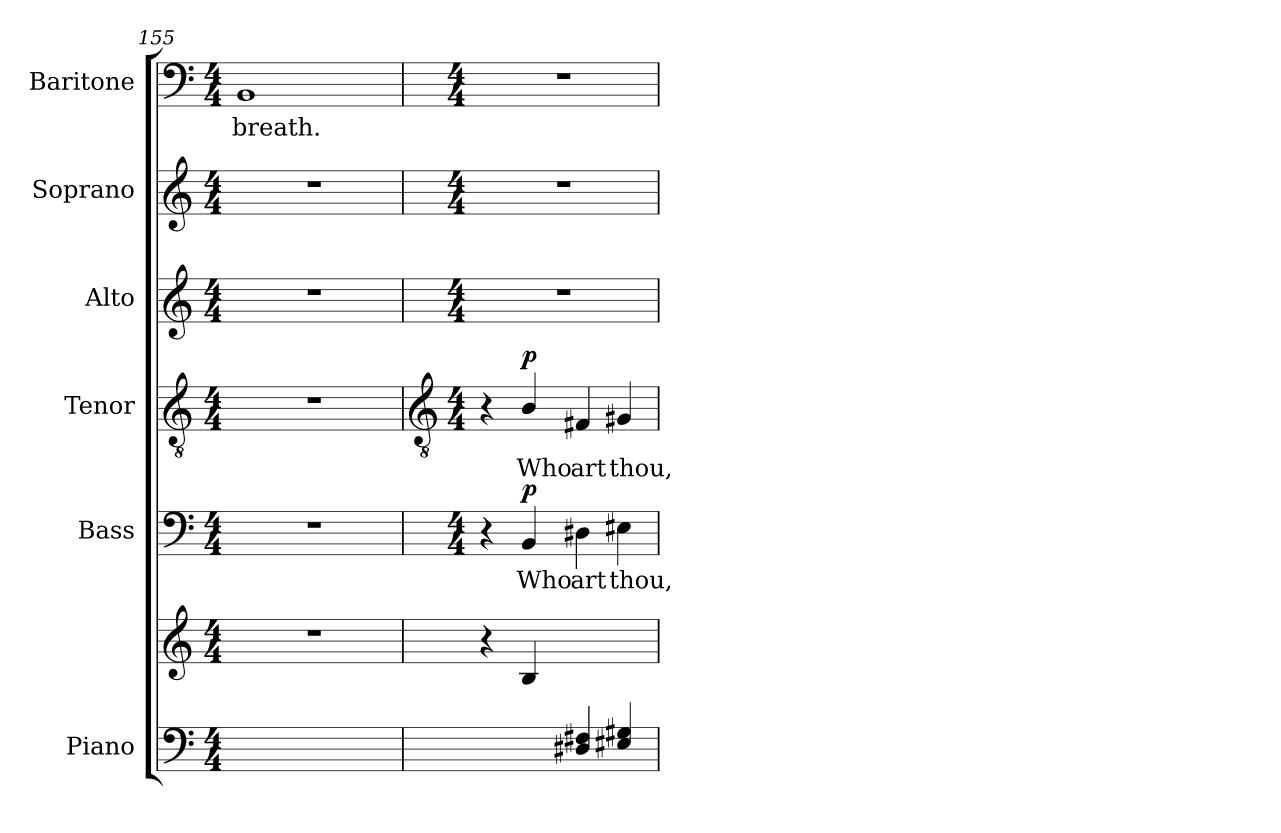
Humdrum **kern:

**kern	**kern	**kern	**text	**dynam	**kern	**text	**dynam	**kern	**kern	**kern	**text
*part6	*part6	*part5	*part5	*part5	*part4	*part4	*part4	*part3	*part2	*part1	*part1
*staff7	*staff6	*staff5	*staff5	*staff5	*staff4	*staff4	*staff4	*staff3	*staff2	*staff1	*staff1
*I"Piano	*	*I"Bass	*	*	*I"Tenor	*	*	*I"Alto	*I"Soprano	*I"Baritone	*
*	*	*I'B	*	*	*I'T	*	*	*I'A	*I'S	*	*
*clefF4	*clefG2	*clefF4	*	*	*clefGv2	*	*	*clefG2	*clefG2	*clefF4	*
*k[]	*k[]	*k[]	*	*	*k[]	*	*	*k[]	*k[]	*k[]	*
*C:	*C:	*C:	*	*	*C:	*	*	*C:	*C:	*C:	*
*M4/4	*M4/4	*M4/4	*	*	*M4/4	*	*	*M4/4	*M4/4	*M4/4	*
=155	=155	=155	=155	=155	=155	=155	=155	=155	=155	=155	=155
!	!	!	!	!	!	!	!	!	!	!	!LO:LY:b
4ryy	1r	1r	.	.	1r	.	.	1r	1r	1BB	breath.
4ryy	.	.	.	.	.	.	.	.	.	.	.
4ryy	.	.	.	.	.	.	.	.	.	.	.
4ryy	.	.	.	.	.	.	.	.	.	.	.
!!LO:LB:g=z
=156	=156	=156	=156	=156	=156	=156	=156	=156	=156	=156	=156
*	*	*	*	*	*clefGv2	*	*	*	*	*	*
*	*	*k[]	*	*	*k[]	*	*	*k[]	*k[]	*	*
*	*	*C:	*	*	*C:	*	*	*C:	*C:	*	*
*	*	*M4/4	*	*	*M4/4	*	*	*M4/4	*M4/4	*M4/4	*
*^	*^	*	*	*	*	*	*	*	*	*	*
2ryy	4ryy	4r	2ryy	4r	.	.	4r	.	.	1r	1r	1r	.
!	!	!	!	!	!LO:LY:b	!LO:DY:b	!	!LO:LY:b	!LO:DY:b	!	!	!	!
.	4ryy	4B	.	4BB	Who	p	4B/	Who	p	.	.	.	.
!	!	!	!	!	!LO:LY:b	!	!	!LO:LY:b	!	!	!	!	!
4D#X/ 4F#X/	4ryy	2ryy	2ryy	4D#X	art	.	4F#X	art	.	.	.	.	.
!	!	!	!	!	!LO:LY:b	!	!	!LO:LY:b	!	!	!	!	!
4E#X/ 4G#X/	4ryy	.	.	4E#X	thou,	.	4G#X	thou,	.	.	.	.	.
*v	*v	*	*	*	*	*	*	*	*	*	*	*	*
*	*v	*v	*	*	*	*	*	*	*	*	*	*
=	=	=	=	=	=	=	=	=	=	=	=
*-	*-	*-	*-	*-	*-	*-	*-	*-	*-	*-	*-
